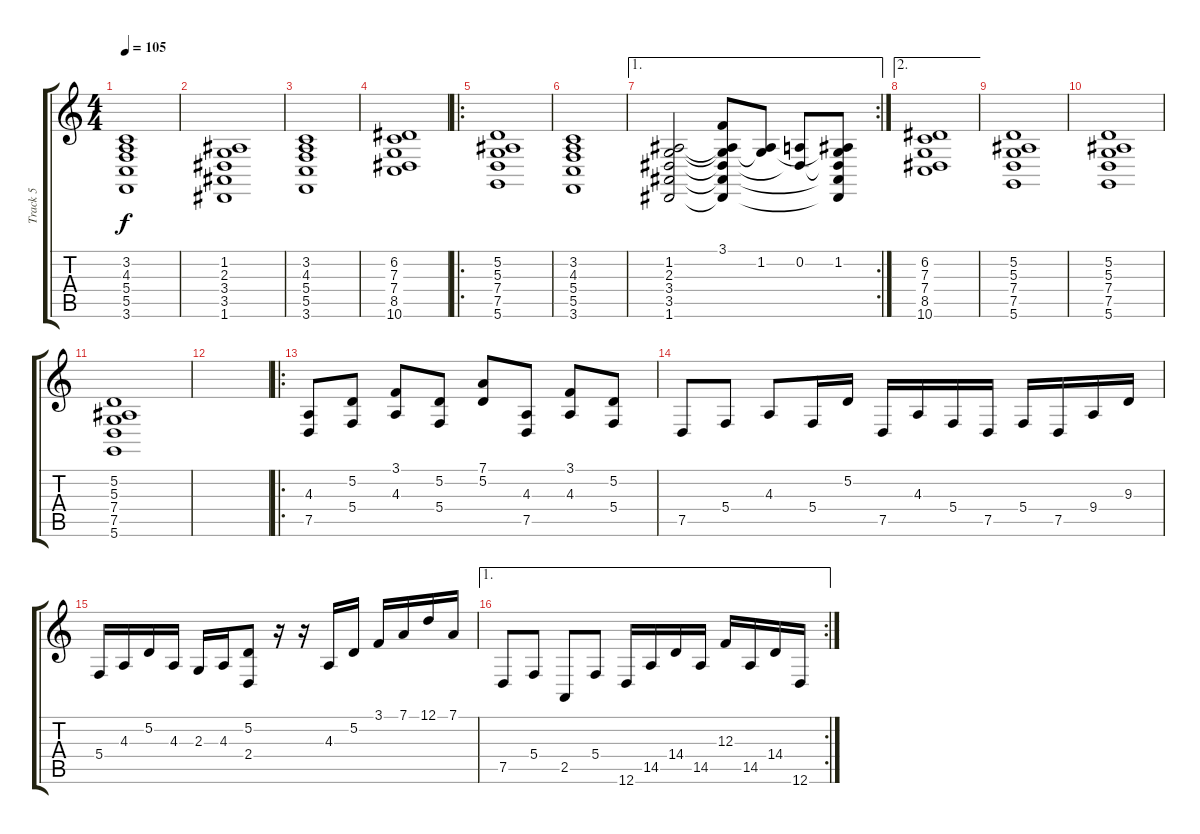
\track ("Track 5" "Track 5") {instrument lead3calliope}
\staff {score tabs}
\tuning (D4 A3 F3 C3 G2 D2) {hide}
\ts (4 4)
\tempo 105
\clef g2
\ks c
(3.2 4.3 5.4 5.5 3.6).1{dy f} |
(1.2 2.3 3.4 3.5 1.6).1 |
(3.2 4.3 5.4 5.5 3.6).1 |
(6.2 7.3 7.4 8.5 10.6).1 |
\ro
(5.2 5.3 7.4 7.5 5.6).1{instrument lead3calliope} |
(3.2 4.3 5.4 5.5 3.6).1 |
\ae 1
\rc 2
(1.2 2.3 3.4 3.5 1.6).2 (3.1 1.2{t} 2.3{t} 3.4{t} 3.5{t} 1.6{t}).8{instrument fx4atmosphere} (1.2 2.3{t}).8 (0.2 3.4{t}).8 (1.2 2.3{t} 3.4{t} 3.5{t} 1.6{t}).8 |
\ae 2
(6.2 7.3 7.4 8.5 10.6).1{instrument lead3calliope} |
(5.2 5.3 7.4 7.5 5.6).1 |
(5.2 5.3 7.4 7.5 5.6).1 |
(5.2 5.3 7.4 7.5 5.6).1 |
|
\ro
(4.3 7.5).8{instrument acousticgrandpiano} (5.2 5.4).8 (3.1 4.3).8 (5.2 5.4).8 (7.1 5.2).8 (4.3 7.5).8 (3.1 4.3).8 (5.2 5.4).8 |
7.5.8 5.4.8 4.3.8 5.4.16 5.2.16 7.5.16 4.3.16 5.4.16 7.5.16 5.4.16 7.5.16 9.4.16 9.3.16 |
5.4.16 4.3.16 5.2.16 4.3.16 2.3.16 4.3.16 (5.2 2.4).8 r.16 r.16 4.3.16 5.2.16 3.1.16 7.1.16 12.1.16 7.1.16 |
\ae 1
\rc 2
7.5.8 5.4.8 2.5.8 5.4.8 12.6.16 14.5.16 14.4.16 14.5.16 12.3.16 14.5.16 14.4.16 12.6.16
